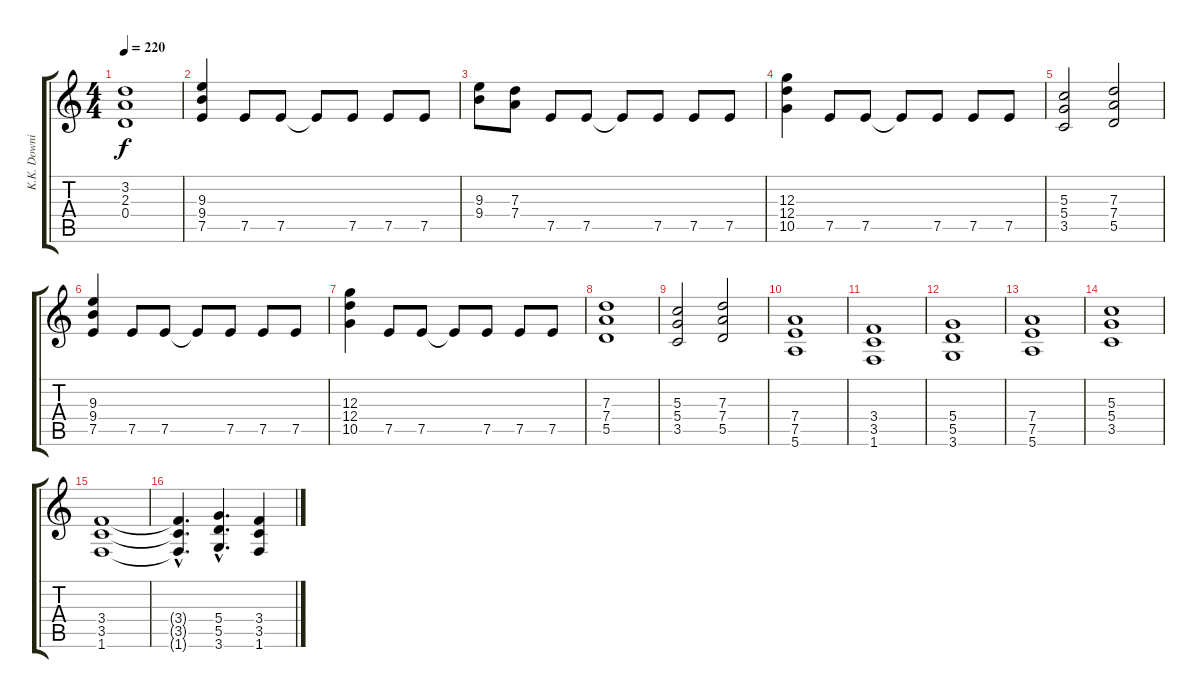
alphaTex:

\track ("K.K. Downing" "K.K. Downi") {instrument distortionguitar}
\staff {score tabs}
\tuning (E4 B3 G3 D3 A2 E2) {hide}
\ts (4 4)
\tempo 220
\clef g2
\ks c
(3.2{t} 2.3{t} 0.4{t}).1{dy f} |
(9.3 9.4 7.5).4 7.5.8 7.5.8 7.5{t}.8 7.5.8 7.5.8 7.5.8 |
(9.3 9.4).8 (7.3 7.4).8 7.5.8 7.5.8 7.5{t}.8 7.5.8 7.5.8 7.5.8 |
(12.3 12.4 10.5).4 7.5.8 7.5.8 7.5{t}.8 7.5.8 7.5.8 7.5.8 |
(5.3 5.4 3.5).2 (7.3 7.4 5.5).2 |
(9.3 9.4 7.5).4 7.5.8 7.5.8 7.5{t}.8 7.5.8 7.5.8 7.5.8 |
(12.3 12.4 10.5).4 7.5.8 7.5.8 7.5{t}.8 7.5.8 7.5.8 7.5.8 |
(7.3 7.4 5.5).1 |
(5.3 5.4 3.5).2 (7.3 7.4 5.5).2 |
(7.4 7.5 5.6).1 |
(3.4 3.5 1.6).1 |
(5.4 5.5 3.6).1 |
(7.4 7.5 5.6).1 |
(5.3 5.4 3.5).1 |
(3.4 3.5 1.6).1 |
(3.4{hac t} 3.5{hac t} 1.6{hac t}).4{d} (5.4{hac} 5.5{hac} 3.6{hac}).4{d} (3.4 3.5 1.6).4
